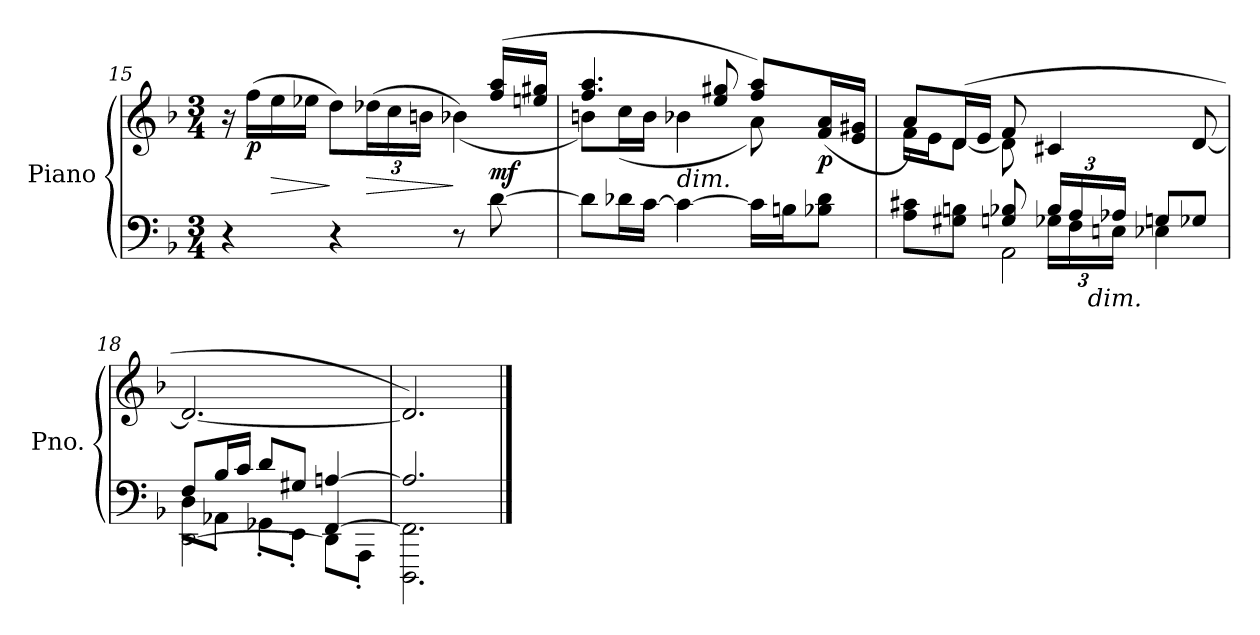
**kern	**kern	**dynam
*part1	*part1	*part1
*staff2	*staff1	*staff1/2
*I"Piano	*	*
*I'Pno.	*	*
*clefF4	*clefG2	*
*k[b-]	*k[b-]	*
*M3/4	*M3/4	*
=15	=15	=15
*	*^	*
4r	16r	2ryy	.
!	!	!	!LO:DY:b
.	(>16ff\LL	.	p
!	!	!	!LO:HP:b
.	16ee\	.	>
.	16ee-X\JJ	.	.
4r	8dd\L)	.	]
*	*Xbrackettup	*	*
!	!	!	!LO:HP:b
.	(>24dd-X\L	.	>
.	24cc\	.	.
.	24bn\JJ	.	.
8r	8ryy	(<4b-X\)	]
!	!	!	!LO:DY:a=2
[8d\	(>16ff/ 16aa/LL	.	mf
.	16een/ 16gg#X/JJ	.	.
!!LO:LB:g=z	!!
=16	=16	=16	=16
8d\L]	4.ff/ 4.aa/	8bn\L)	.
16d-X\L	.	(<16cc\L	.
[16c\JJ	.	16b\JJ	.
!	!	!LO:TX:b:i:t=dim.	!
4c\_	.	4b-X\	.
.	8ee/ 8gg#X/	.	.
16c\LL]	8ff/ 8aa/L)	8a\)	.
16Bn\J	.	.	.
!	!	!	!LO:DY:b
8B-X\ 8d-\J	(>16f/ 16a/L	8ryy	p
.	16e/ 16g#X/JJ	.	.
=17	=17	=17	=17
*^	*	*	*
*	*^	*	*	*
8A\ 8c#X\L	4.ryy	4ryy	8a/L)	16f\LL	.
.	.	.	.	16e\J	.
8G#X\ 8Bn\J	.	.	(>16d/L	[8d\J	.
.	.	.	16e/JJ	.	.
8Gn/ 8B-X/	.	2AA\	8f/	8d\]	.
*Xbrackettup	*	*	*	*	*
24B-/LL	24G-X\LL	.	4c#X/	4.ryy	.
24A/	24F\	.	.	.	.
!LO:TX:b:i:t=dim.	!	!	!	!	!
24A-X/JJ	24En\JJ	.	.	.	.
8Gn/L	4E-X\	.	.	.	.
8G-X/J	.	.	[8d/	.	.
*	*	*	*v	*v	*
=18	=18	=18	=18	=18
8F/L	8D\L	[2DD\	2.d/_	.
16B-/L	8AA-X'\J	.	.	.
16c/JJ	.	.	.	.
8d/L	8GG-X'\L	.	.	.
8G#X/J	8EE'\J	.	.	.
[4An/	8DD\L]	[4FF/	.	.
.	8AAA'\J	.	.	.
*	*v	*v	*	*
=19	=19	=19	=19
2.A/]	2.DDD\ 2.FF\]	2.d/])	.
*v	*v	*	*
==	==	==
*-	*-	*-
